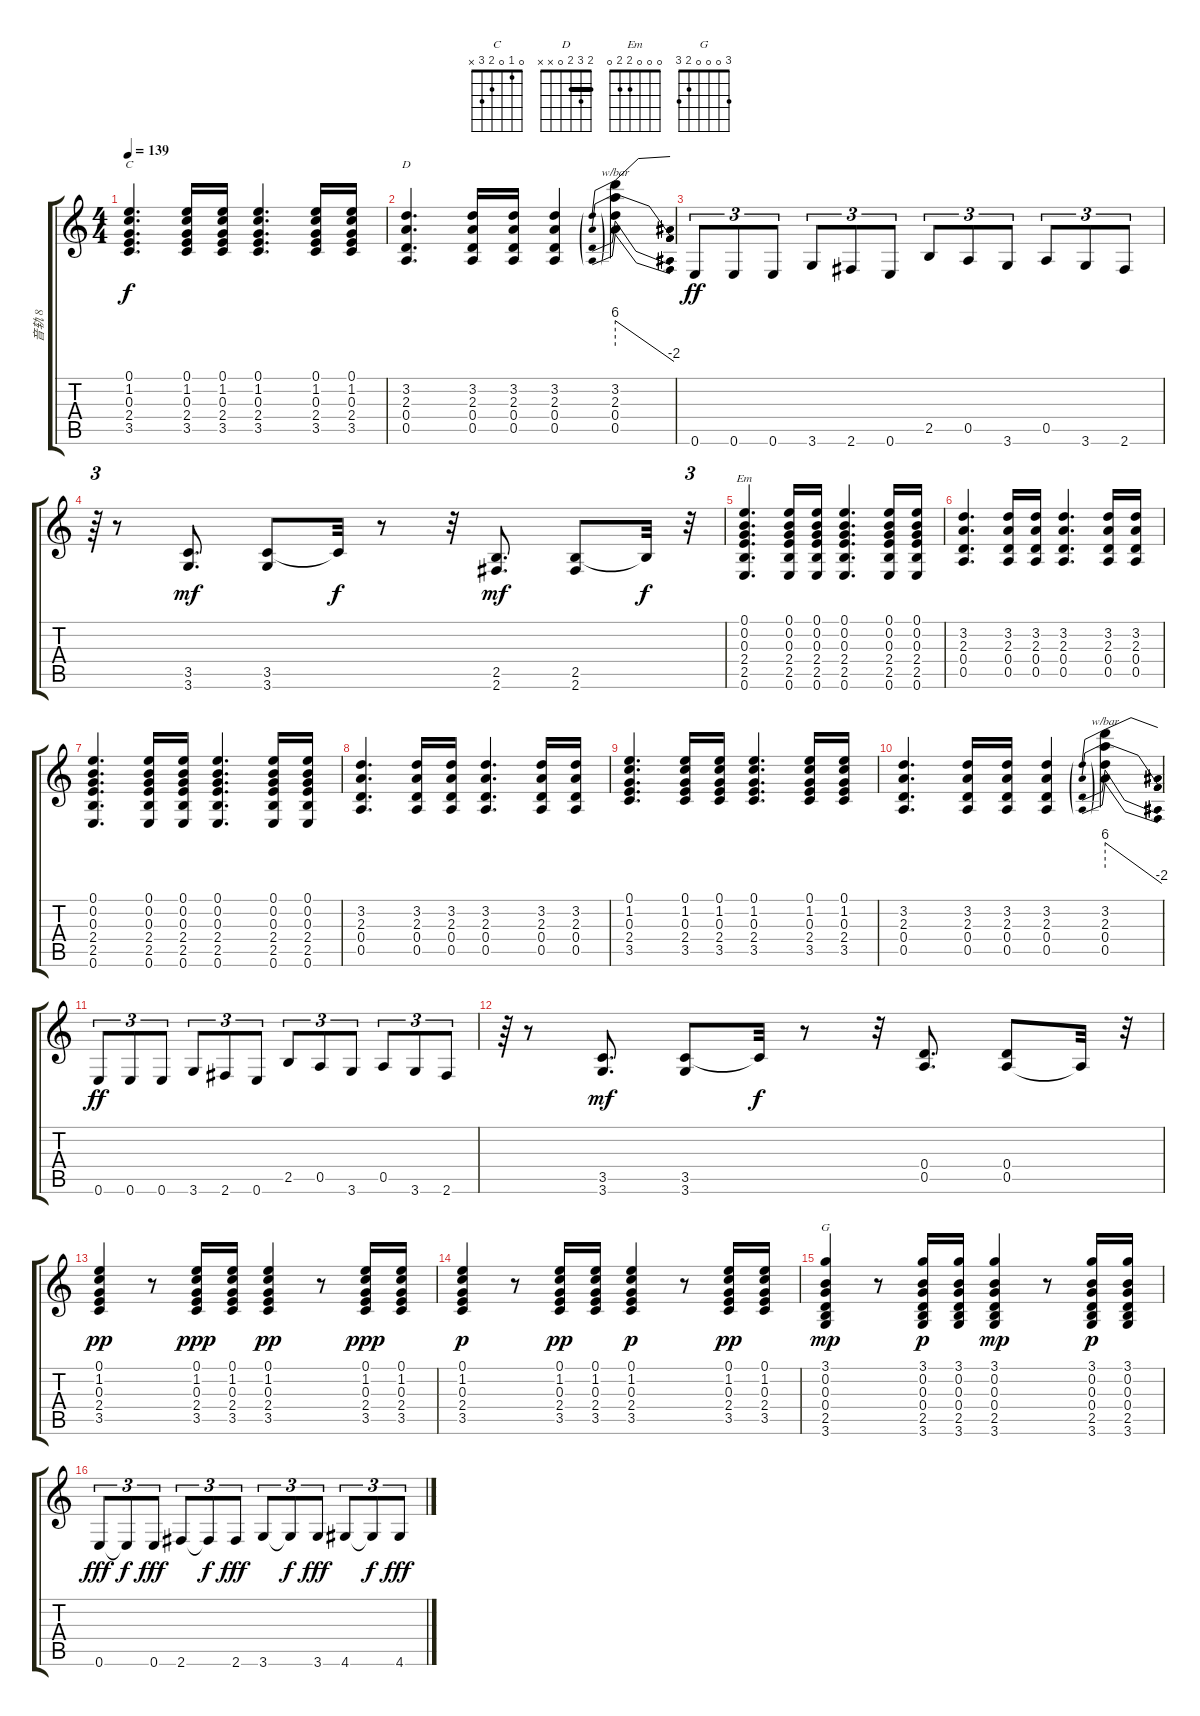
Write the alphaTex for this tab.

\track ("音轨 8" "音轨 8") {instrument distortionguitar}
\staff {score tabs}
\tuning (E4 B3 G3 D3 A2 E2) {hide}
\chord ("C" 0 1 0 2 3 x)
\chord ("D" 2 3 2 0 x x) {barre 2}
\chord ("Em" 0 0 0 2 2 0)
\chord ("G" 3 0 0 0 2 3)
\ts (4 4)
\tempo 139
\clef g2
\ks c
(0.1 1.2 0.3 2.4 3.5).4{d ch "C" dy f} (0.1 1.2 0.3 2.4 3.5).16 (0.1 1.2 0.3 2.4 3.5).16 (0.1 1.2 0.3 2.4 3.5).4{d} (0.1 1.2 0.3 2.4 3.5).16 (0.1 1.2 0.3 2.4 3.5).16 |
(3.2 2.3 0.4 0.5).4{d ch "D"} (3.2 2.3 0.4 0.5).16 (3.2 2.3 0.4 0.5).16 (3.2 2.3 0.4 0.5).4 (3.2 2.3 0.4 0.5).4{tbe (predivedive default 0 24 60 -8)} |
0.6.8{tu (3 2) dy ff} 0.6.8{tu (3 2)} 0.6.8{tu (3 2)} 3.6.8{tu (3 2)} 2.6.8{tu (3 2)} 0.6.8{tu (3 2)} 2.5.8{tu (3 2)} 0.5.8{tu (3 2)} 3.6.8{tu (3 2)} 0.5.8{tu (3 2)} 3.6.8{tu (3 2)} 2.6.8{tu (3 2)} |
r.64{tu (3 2)} r.8 (3.5 3.6).8{d dy mf} (3.5 3.6).8 3.5{t}.32{dy f} r.8 r.32 (2.5 2.6).8{d dy mf} (2.5 2.6).8 2.5{t}.32{dy f} r.32{tu (3 2)} |
(0.1 0.2 0.3 2.4 2.5 0.6).4{d ch "Em"} (0.1 0.2 0.3 2.4 2.5 0.6).16 (0.1 0.2 0.3 2.4 2.5 0.6).16 (0.1 0.2 0.3 2.4 2.5 0.6).4{d} (0.1 0.2 0.3 2.4 2.5 0.6).16 (0.1 0.2 0.3 2.4 2.5 0.6).16 |
(3.2 2.3 0.4 0.5).4{d} (3.2 2.3 0.4 0.5).16 (3.2 2.3 0.4 0.5).16 (3.2 2.3 0.4 0.5).4{d} (3.2 2.3 0.4 0.5).16 (3.2 2.3 0.4 0.5).16 |
(0.1 0.2 0.3 2.4 2.5 0.6).4{d} (0.1 0.2 0.3 2.4 2.5 0.6).16 (0.1 0.2 0.3 2.4 2.5 0.6).16 (0.1 0.2 0.3 2.4 2.5 0.6).4{d} (0.1 0.2 0.3 2.4 2.5 0.6).16 (0.1 0.2 0.3 2.4 2.5 0.6).16 |
(3.2 2.3 0.4 0.5).4{d} (3.2 2.3 0.4 0.5).16 (3.2 2.3 0.4 0.5).16 (3.2 2.3 0.4 0.5).4{d} (3.2 2.3 0.4 0.5).16 (3.2 2.3 0.4 0.5).16 |
(0.1 1.2 0.3 2.4 3.5).4{d} (0.1 1.2 0.3 2.4 3.5).16 (0.1 1.2 0.3 2.4 3.5).16 (0.1 1.2 0.3 2.4 3.5).4{d} (0.1 1.2 0.3 2.4 3.5).16 (0.1 1.2 0.3 2.4 3.5).16 |
(3.2 2.3 0.4 0.5).4{d} (3.2 2.3 0.4 0.5).16 (3.2 2.3 0.4 0.5).16 (3.2 2.3 0.4 0.5).4 (3.2 2.3 0.4 0.5).4{tbe (predivedive default 0 24 60 -8)} |
0.6.8{tu (3 2) dy ff} 0.6.8{tu (3 2)} 0.6.8{tu (3 2)} 3.6.8{tu (3 2)} 2.6.8{tu (3 2)} 0.6.8{tu (3 2)} 2.5.8{tu (3 2)} 0.5.8{tu (3 2)} 3.6.8{tu (3 2)} 0.5.8{tu (3 2)} 3.6.8{tu (3 2)} 2.6.8{tu (3 2)} |
r.64{tu (3 2)} r.8 (3.5 3.6).8{d dy mf} (3.5 3.6).8 3.5{t}.32{dy f} r.8 r.32 (0.4 0.5).8{d} (0.4 0.5).8 0.5{t}.32 r.32{tu (3 2)} |
(0.1 1.2 0.3 2.4 3.5).4{dy pp} r.8 (0.1 1.2 0.3 2.4 3.5).16{dy ppp} (0.1 1.2 0.3 2.4 3.5).16 (0.1 1.2 0.3 2.4 3.5).4{dy pp} r.8 (0.1 1.2 0.3 2.4 3.5).16{dy ppp} (0.1 1.2 0.3 2.4 3.5).16 |
(0.1 1.2 0.3 2.4 3.5).4{dy p} r.8 (0.1 1.2 0.3 2.4 3.5).16{dy pp} (0.1 1.2 0.3 2.4 3.5).16 (0.1 1.2 0.3 2.4 3.5).4{dy p} r.8 (0.1 1.2 0.3 2.4 3.5).16{dy pp} (0.1 1.2 0.3 2.4 3.5).16 |
(3.1 0.2 0.3 0.4 2.5 3.6).4{ch "G" dy mp} r.8 (3.1 0.2 0.3 0.4 2.5 3.6).16{dy p} (3.1 0.2 0.3 0.4 2.5 3.6).16 (3.1 0.2 0.3 0.4 2.5 3.6).4{dy mp} r.8 (3.1 0.2 0.3 0.4 2.5 3.6).16{dy p} (3.1 0.2 0.3 0.4 2.5 3.6).16 |
0.6.8{tu (3 2) dy fff} 0.6{t}.8{tu (3 2) dy f} 0.6.8{tu (3 2) dy fff} 2.6.8{tu (3 2)} 2.6{t}.8{tu (3 2) dy f} 2.6.8{tu (3 2) dy fff} 3.6.8{tu (3 2)} 3.6{t}.8{tu (3 2) dy f} 3.6.8{tu (3 2) dy fff} 4.6.8{tu (3 2)} 4.6{t}.8{tu (3 2) dy f} 4.6.8{tu (3 2) dy fff}
